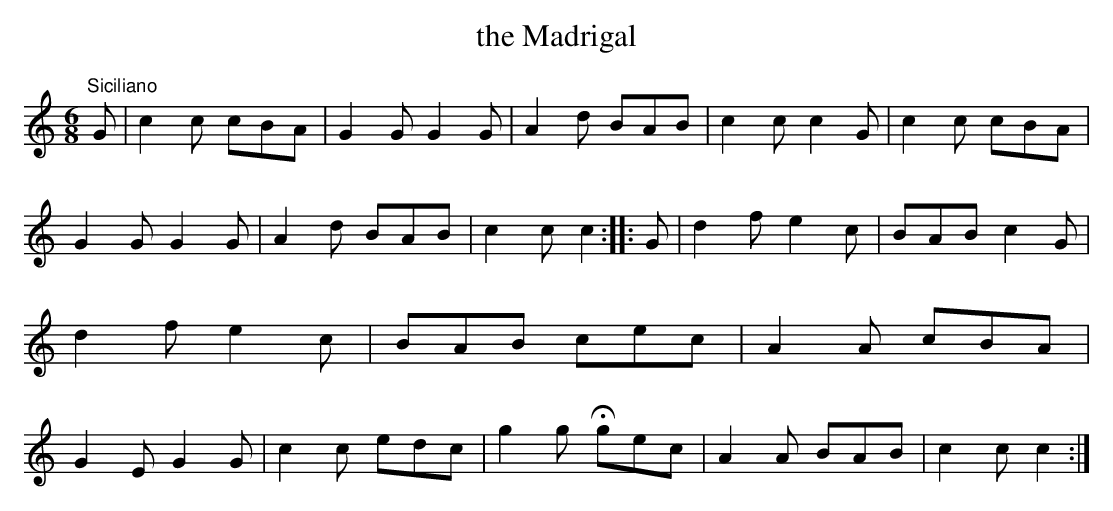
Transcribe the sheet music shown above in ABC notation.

X:1
T:the Madrigal
M:6/8
K:C major
"Siciliano" G|\
c2c cBA| G2G G2G| A2d BAB| c2c c2G|\
c2c cBA| G2G G2G| A2d BAB| c2c c2::\
G|\
d2f e2c| BAB c2G| d2f e2c| BAB cec|\
A2A cBA| G2E G2G| c2c edc| g2g Hgec|\
A2A BAB| c2c c2:|
